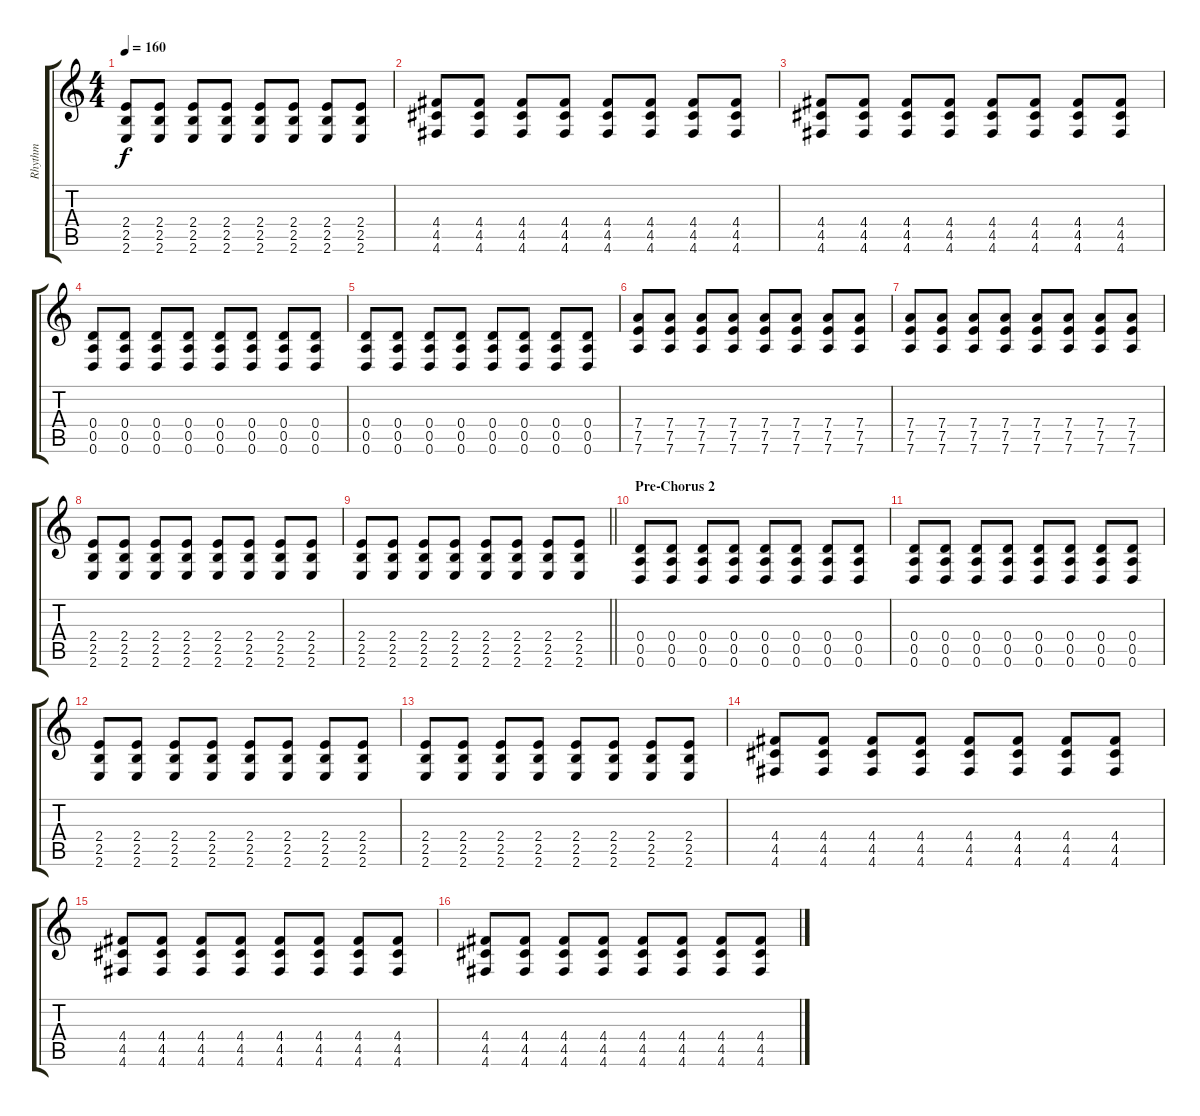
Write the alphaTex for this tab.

\track ("Rhythm" "Rhythm") {instrument distortionguitar}
\staff {score tabs}
\tuning (E4 B3 G3 D3 A2 D2) {hide}
\ts (4 4)
\tempo 160
\clef g2
\ks c
(2.4 2.5 2.6).8{dy f} (2.4 2.5 2.6).8 (2.4 2.5 2.6).8 (2.4 2.5 2.6).8 (2.4 2.5 2.6).8 (2.4 2.5 2.6).8 (2.4 2.5 2.6).8 (2.4 2.5 2.6).8 |
(4.4 4.5 4.6).8 (4.4 4.5 4.6).8 (4.4 4.5 4.6).8 (4.4 4.5 4.6).8 (4.4 4.5 4.6).8 (4.4 4.5 4.6).8 (4.4 4.5 4.6).8 (4.4 4.5 4.6).8 |
(4.4 4.5 4.6).8 (4.4 4.5 4.6).8 (4.4 4.5 4.6).8 (4.4 4.5 4.6).8 (4.4 4.5 4.6).8 (4.4 4.5 4.6).8 (4.4 4.5 4.6).8 (4.4 4.5 4.6).8 |
(0.4 0.5 0.6).8 (0.4 0.5 0.6).8 (0.4 0.5 0.6).8 (0.4 0.5 0.6).8 (0.4 0.5 0.6).8 (0.4 0.5 0.6).8 (0.4 0.5 0.6).8 (0.4 0.5 0.6).8 |
(0.4 0.5 0.6).8 (0.4 0.5 0.6).8 (0.4 0.5 0.6).8 (0.4 0.5 0.6).8 (0.4 0.5 0.6).8 (0.4 0.5 0.6).8 (0.4 0.5 0.6).8 (0.4 0.5 0.6).8 |
(7.4 7.5 7.6).8 (7.4 7.5 7.6).8 (7.4 7.5 7.6).8 (7.4 7.5 7.6).8 (7.4 7.5 7.6).8 (7.4 7.5 7.6).8 (7.4 7.5 7.6).8 (7.4 7.5 7.6).8 |
(7.4 7.5 7.6).8 (7.4 7.5 7.6).8 (7.4 7.5 7.6).8 (7.4 7.5 7.6).8 (7.4 7.5 7.6).8 (7.4 7.5 7.6).8 (7.4 7.5 7.6).8 (7.4 7.5 7.6).8 |
(2.4 2.5 2.6).8 (2.4 2.5 2.6).8 (2.4 2.5 2.6).8 (2.4 2.5 2.6).8 (2.4 2.5 2.6).8 (2.4 2.5 2.6).8 (2.4 2.5 2.6).8 (2.4 2.5 2.6).8 |
\barLineRight lightlight
(2.4 2.5 2.6).8 (2.4 2.5 2.6).8 (2.4 2.5 2.6).8 (2.4 2.5 2.6).8 (2.4 2.5 2.6).8 (2.4 2.5 2.6).8 (2.4 2.5 2.6).8 (2.4 2.5 2.6).8 |
\section ("" "Pre-Chorus 2")
(0.4 0.5 0.6).8 (0.4 0.5 0.6).8 (0.4 0.5 0.6).8 (0.4 0.5 0.6).8 (0.4 0.5 0.6).8 (0.4 0.5 0.6).8 (0.4 0.5 0.6).8 (0.4 0.5 0.6).8 |
(0.4 0.5 0.6).8 (0.4 0.5 0.6).8 (0.4 0.5 0.6).8 (0.4 0.5 0.6).8 (0.4 0.5 0.6).8 (0.4 0.5 0.6).8 (0.4 0.5 0.6).8 (0.4 0.5 0.6).8 |
(2.4 2.5 2.6).8 (2.4 2.5 2.6).8 (2.4 2.5 2.6).8 (2.4 2.5 2.6).8 (2.4 2.5 2.6).8 (2.4 2.5 2.6).8 (2.4 2.5 2.6).8 (2.4 2.5 2.6).8 |
(2.4 2.5 2.6).8 (2.4 2.5 2.6).8 (2.4 2.5 2.6).8 (2.4 2.5 2.6).8 (2.4 2.5 2.6).8 (2.4 2.5 2.6).8 (2.4 2.5 2.6).8 (2.4 2.5 2.6).8 |
(4.4 4.5 4.6).8 (4.4 4.5 4.6).8 (4.4 4.5 4.6).8 (4.4 4.5 4.6).8 (4.4 4.5 4.6).8 (4.4 4.5 4.6).8 (4.4 4.5 4.6).8 (4.4 4.5 4.6).8 |
(4.4 4.5 4.6).8 (4.4 4.5 4.6).8 (4.4 4.5 4.6).8 (4.4 4.5 4.6).8 (4.4 4.5 4.6).8 (4.4 4.5 4.6).8 (4.4 4.5 4.6).8 (4.4 4.5 4.6).8 |
(4.4 4.5 4.6).8 (4.4 4.5 4.6).8 (4.4 4.5 4.6).8 (4.4 4.5 4.6).8 (4.4 4.5 4.6).8 (4.4 4.5 4.6).8 (4.4 4.5 4.6).8 (4.4 4.5 4.6).8
